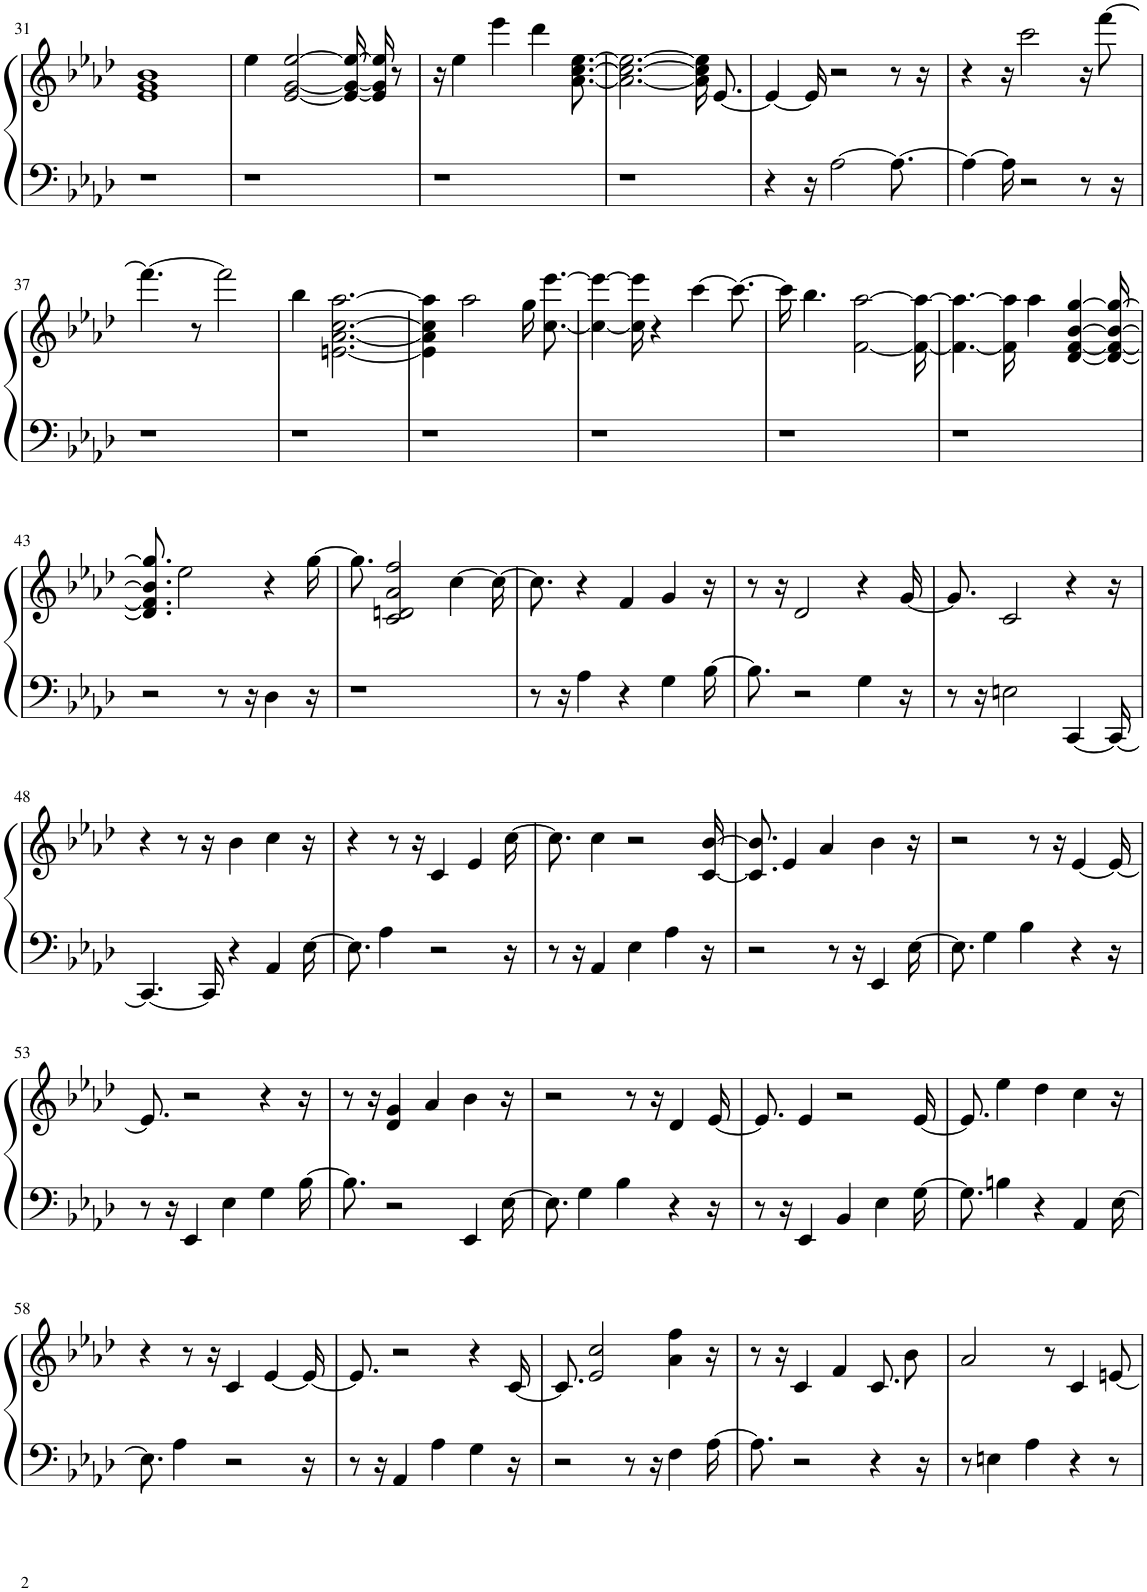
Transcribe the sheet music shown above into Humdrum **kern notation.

**kern	**kern
*part1	*part1
*staff2	*staff1
*I"Piano	*
*I'Pno	*
!!LO:PB:g=z
*clefF4	*clefG2
*k[b-e-a-d-]	*k[b-e-a-d-]
*A-:	*A-:
*M4/4	*M4/4
=31	=31
1r	1e- 1g 1b-
=32	=32
1r	4ee-\
.	[2e-/ [2g/ [2ee-/
.	16e-_/ 16g_/ 16ee-_/LL
.	16e-]/ 16g]/ 16ee-]/JJ
.	8r
=33	=33
1r	16r
.	4ee-\
.	4eee-\
.	4ddd-\
.	[8.a-\ [8.cc\ [8.ee-\
=34	=34
1r	2.a-\_ 2.cc\_ 2.ee-\_
.	16a-]/ 16cc]/ 16ee-]/KL
.	[8.e-/J
=35	=35
4r	4e-/_
16r	16e-/]
[2A-\	2r
8.A-\_	8r
.	16r
=36	=36
4A-\_	4r
16A-\]	16r
2r	2ccc\
8r	16r
.	[8fff\
16r	.
!!LO:LB:g=z
=37	=37
1r	4.fff\_
.	8r
.	2fff\]
=38	=38
1r	4bb-\
.	[2.en\ [2.a-\ [2.cc\ [2.aa-\
=39	=39
1r	4e\] 4a-\] 4cc\] 4aa-\]
.	2aa-\
.	16gg\KL
.	[8.cc\ [8.eee-\J
=40	=40
1r	4cc\_ 4eee-\_
.	16cc\] 16eee-\]
.	4r
.	[4ccc\
.	8.ccc\_
=41	=41
1r	16ccc\]
.	4.bb-\
.	[2f\ [2aa-\
.	16f\_ 16aa-\_
=42	=42
1r	4.f\_ 4.aa-\_
.	16f\] 16aa-\]
.	4aa-\
.	[4d-/ [4f/ [4b-/ [4gg/
.	16d-/_ 16f/_ 16b-/_ 16gg/_
!!LO:LB:g=z
=43	=43
2r	8.d-/] 8.f/] 8.b-/] 8.gg/]
.	2ee-\
8r	.
16r	.
4D-\	4r
16r	[16gg\
=44	=44
1r	8.gg\]
.	2c/ 2dn/ 2a-/ 2ff/
.	[4cc\
.	16cc\_
=45	=45
8r	8.cc\]
16r	.
4A-\	4r
4r	4f/
4G\	4g/
[16B-\	16r
=46	=46
8.B-\]	8r
.	16r
2r	2d-/
4G\	4r
16r	[16g/
=47	=47
8r	8.g/]
16r	.
2En\	2c/
[4CC/	4r
16CC/_	16r
!!LO:LB:g=z
=48	=48
4.CC/_	4r
.	8r
16CC/]	16r
4r	4b-\
4AA-/	4cc\
[16E-\	16r
=49	=49
8.E-\]	4r
4A-\	.
.	8r
.	16r
2r	4c/
.	4e-/
16r	[16cc\
=50	=50
8r	8.cc\]
16r	.
4AA-/	4cc\
4E-\	2r
4A-\	.
16r	[16c/ [16b-/
=51	=51
2r	8.c/] 8.b-/]
.	4e-/
.	4a-/
8r	.
16r	.
4EE-/	4b-\
[16E-\	16r
=52	=52
8.E-\]	2r
4G\	.
4B-\	.
.	8r
.	16r
4r	[4e-/
16r	16e-/_
!!LO:LB:g=z
=53	=53
8r	8.e-/]
16r	.
4EE-/	2r
4E-\	.
4G\	4r
[16B-\	16r
=54	=54
8.B-\]	8r
.	16r
2r	4d-/ 4g/
.	4a-/
4EE-/	4b-\
[16E-\	16r
=55	=55
8.E-\]	2r
4G\	.
4B-\	.
.	8r
.	16r
4r	4d-/
16r	[16e-/
=56	=56
8r	8.e-/]
16r	.
4EE-/	4e-/
4BB-/	2r
4E-\	.
[16G\	[16e-/
=57	=57
8.G\]	8.e-/]
4Bn\	4ee-\
4r	4dd-\
4AA-/	4cc\
[16E-\	16r
!!LO:LB:g=z
=58	=58
8.E-\]	4r
4A-\	.
.	8r
.	16r
2r	4c/
.	[4e-/
16r	16e-/_
=59	=59
8r	8.e-/]
16r	.
4AA-/	2r
4A-\	.
4G\	4r
16r	[16c/
=60	=60
2r	8.c/]
.	2e-/ 2cc/
8r	.
16r	.
4F\	4a-\ 4ff\
[16A-\	16r
=61	=61
8.A-\]	8r
.	16r
2r	4c/
.	4f/
4r	8.c/
.	8b-\J
16r	.
=62	=62
8r	2a-/
4En\	.
4A-\	.
.	8r
4r	4c/
8r	[8en/
=	=
*-	*-
